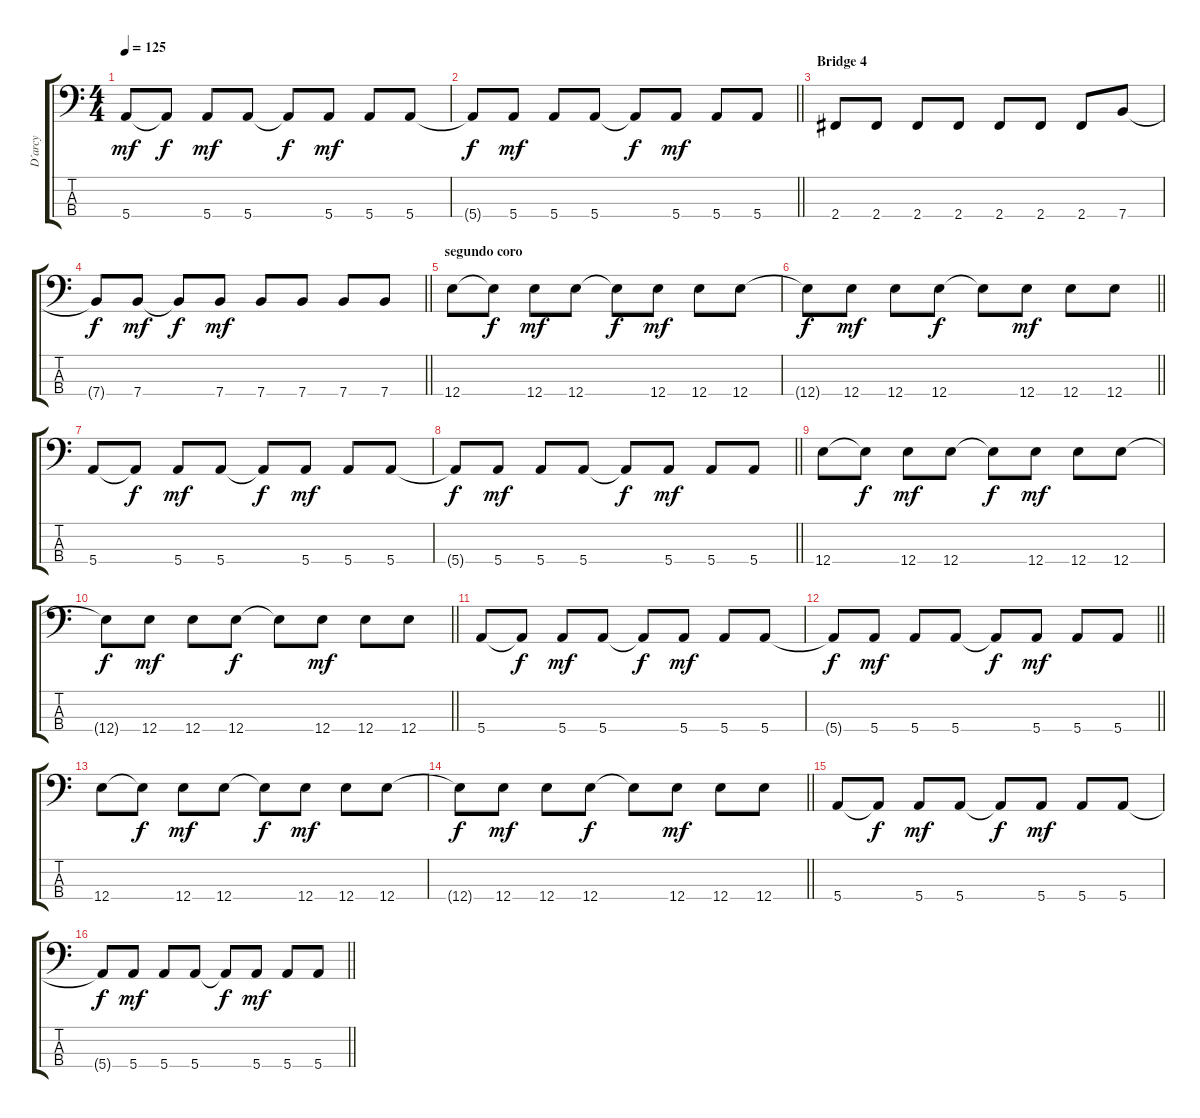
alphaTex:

\track ("D´arcy" "D´arcy") {instrument electricbassfinger}
\staff {score tabs}
\tuning (G2 D2 A1 E1) {hide}
\ts (4 4)
\tempo 125
\clef f4
\ks c
5.4.8{dy mf} 5.4{t}.8{dy f} 5.4.8{dy mf} 5.4.8 5.4{t}.8{dy f} 5.4.8{dy mf} 5.4.8 5.4.8 |
\barLineRight lightlight
5.4{t}.8{dy f} 5.4.8{dy mf} 5.4.8 5.4.8 5.4{t}.8{dy f} 5.4.8{dy mf} 5.4.8 5.4.8 |
\section ("" "Bridge 4")
2.4.8 2.4.8 2.4.8 2.4.8 2.4.8 2.4.8 2.4.8 7.4.8 |
\barLineRight lightlight
7.4{t}.8{dy f} 7.4.8{dy mf} 7.4{t}.8{dy f} 7.4.8{dy mf} 7.4.8 7.4.8 7.4.8 7.4.8 |
\section ("" "segundo coro")
12.4.8 12.4{t}.8{dy f} 12.4.8{dy mf} 12.4.8 12.4{t}.8{dy f} 12.4.8{dy mf} 12.4.8 12.4.8 |
\barLineRight lightlight
12.4{t}.8{dy f} 12.4.8{dy mf} 12.4.8 12.4.8{dy f} 12.4{t}.8 12.4.8{dy mf} 12.4.8 12.4.8 |
5.4.8 5.4{t}.8{dy f} 5.4.8{dy mf} 5.4.8 5.4{t}.8{dy f} 5.4.8{dy mf} 5.4.8 5.4.8 |
\barLineRight lightlight
5.4{t}.8{dy f} 5.4.8{dy mf} 5.4.8 5.4.8 5.4{t}.8{dy f} 5.4.8{dy mf} 5.4.8 5.4.8 |
12.4.8 12.4{t}.8{dy f} 12.4.8{dy mf} 12.4.8 12.4{t}.8{dy f} 12.4.8{dy mf} 12.4.8 12.4.8 |
\barLineRight lightlight
12.4{t}.8{dy f} 12.4.8{dy mf} 12.4.8 12.4.8{dy f} 12.4{t}.8 12.4.8{dy mf} 12.4.8 12.4.8 |
5.4.8 5.4{t}.8{dy f} 5.4.8{dy mf} 5.4.8 5.4{t}.8{dy f} 5.4.8{dy mf} 5.4.8 5.4.8 |
\barLineRight lightlight
5.4{t}.8{dy f} 5.4.8{dy mf} 5.4.8 5.4.8 5.4{t}.8{dy f} 5.4.8{dy mf} 5.4.8 5.4.8 |
12.4.8 12.4{t}.8{dy f} 12.4.8{dy mf} 12.4.8 12.4{t}.8{dy f} 12.4.8{dy mf} 12.4.8 12.4.8 |
\barLineRight lightlight
12.4{t}.8{dy f} 12.4.8{dy mf} 12.4.8 12.4.8{dy f} 12.4{t}.8 12.4.8{dy mf} 12.4.8 12.4.8 |
5.4.8 5.4{t}.8{dy f} 5.4.8{dy mf} 5.4.8 5.4{t}.8{dy f} 5.4.8{dy mf} 5.4.8 5.4.8 |
\barLineRight lightlight
5.4{t}.8{dy f} 5.4.8{dy mf} 5.4.8 5.4.8 5.4{t}.8{dy f} 5.4.8{dy mf} 5.4.8 5.4.8
